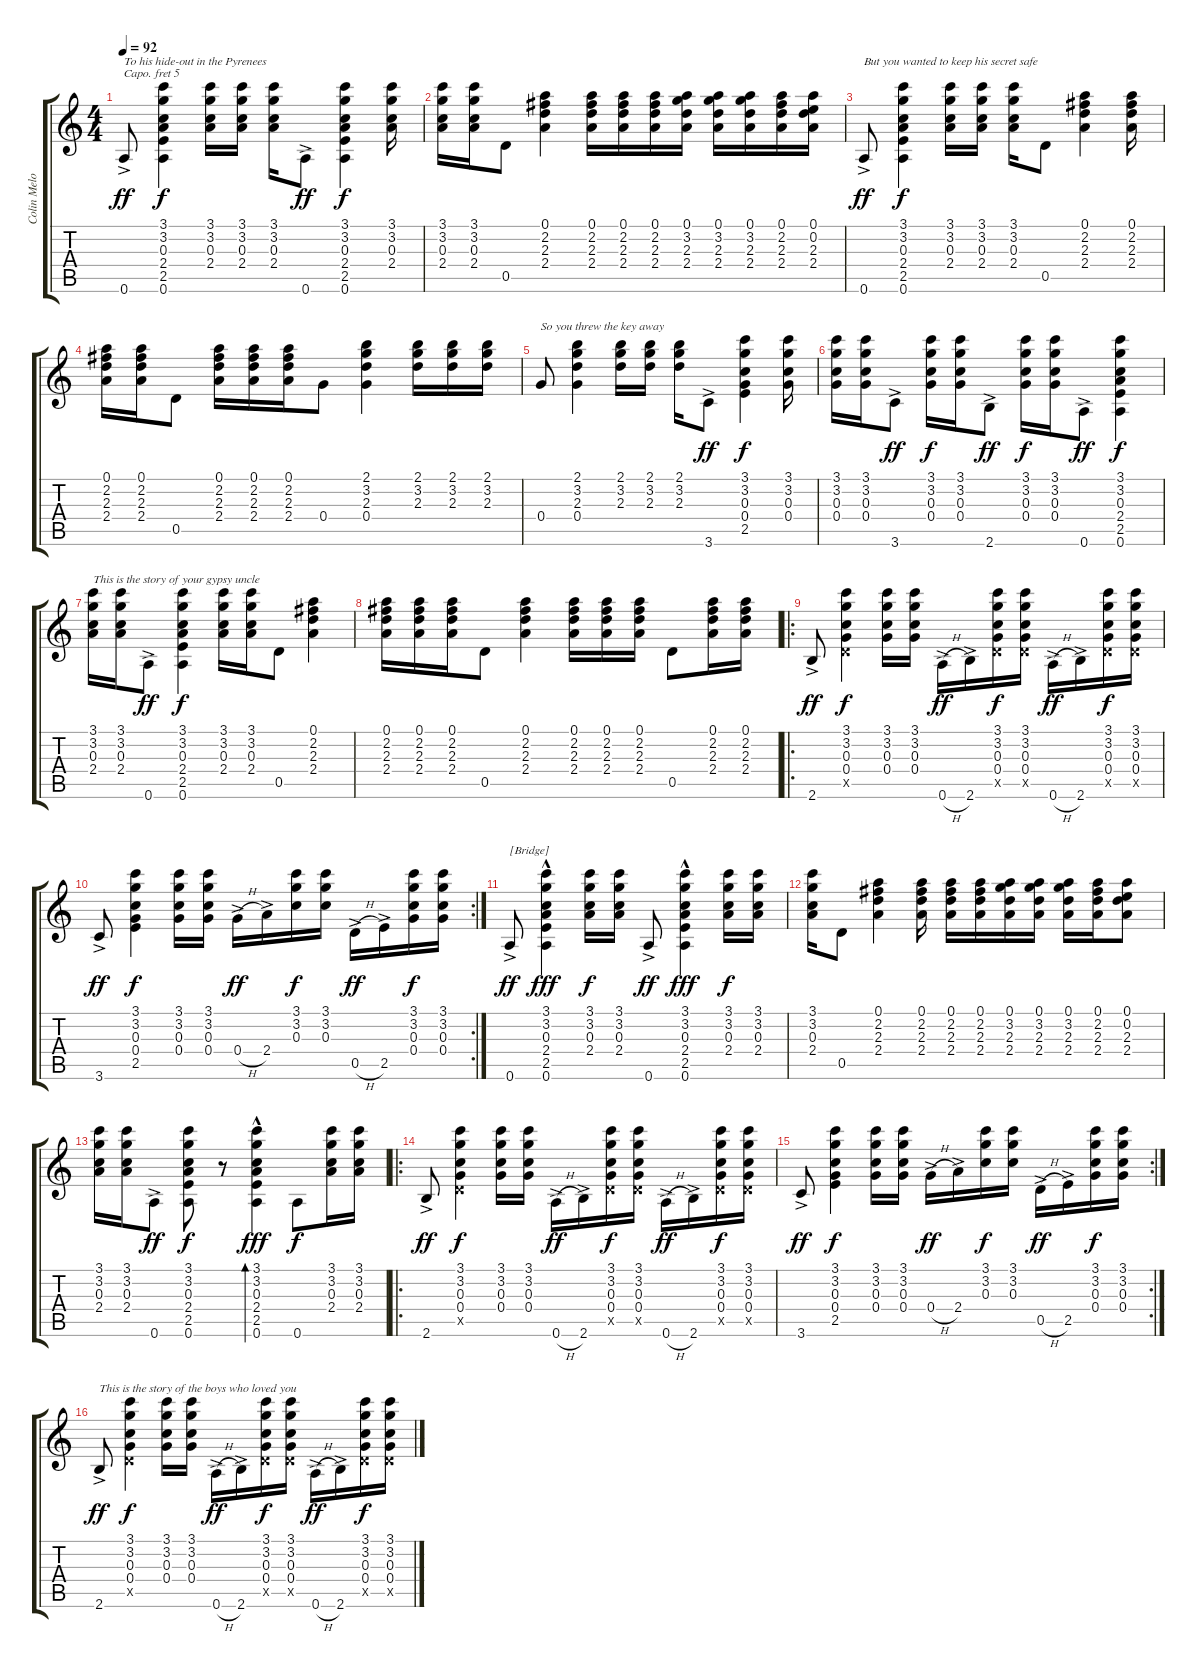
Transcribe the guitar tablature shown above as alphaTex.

\track ("Colin Meloy" "Colin Melo") {instrument acousticguitarsteel}
\staff {score tabs}
\capo 5
\tuning (E4 B3 G3 D3 A2 E2) {hide}
\ts (4 4)
\tempo 92
\clef g2
\ks c
0.6{ac}.8{txt "To his hide-out in the Pyrenees" dy ff} (3.1 3.2 0.3 2.4 2.5 0.6).4{dy f} (3.1 3.2 0.3 2.4).16 (3.1 3.2 0.3 2.4).16 (3.1 3.2 0.3 2.4).16 0.6{ac}.8{dy ff} (3.1 3.2 0.3 2.4 2.5 0.6).4{dy f} (3.1 3.2 0.3 2.4).16 |
(3.1 3.2 0.3 2.4).16 (3.1 3.2 0.3 2.4).16 0.5.8 (0.1 2.2 2.3 2.4).4 (0.1 2.2 2.3 2.4).16 (0.1 2.2 2.3 2.4).16 (0.1 2.2 2.3 2.4).16 (0.1 3.2 2.3 2.4).16 (0.1 3.2 2.3 2.4).16 (0.1 3.2 2.3 2.4).16 (0.1 2.2 2.3 2.4).16 (0.1 0.2 2.3 2.4).16 |
0.6{ac}.8{txt "But you wanted to keep his secret safe" dy ff} (3.1 3.2 0.3 2.4 2.5 0.6).4{dy f} (3.1 3.2 0.3 2.4).16 (3.1 3.2 0.3 2.4).16 (3.1 3.2 0.3 2.4).16 0.5.8 (0.1 2.2 2.3 2.4).4 (0.1 2.2 2.3 2.4).16 |
(0.1 2.2 2.3 2.4).16 (0.1 2.2 2.3 2.4).16 0.5.8 (0.1 2.2 2.3 2.4).16 (0.1 2.2 2.3 2.4).16 (0.1 2.2 2.3 2.4).16 0.4.8 (2.1 3.2 2.3 0.4).4 (2.1 3.2 2.3).16 (2.1 3.2 2.3).16 (2.1 3.2 2.3).16 |
0.4.8{txt "So you threw the key away"} (2.1 3.2 2.3 0.4).4 (2.1 3.2 2.3).16 (2.1 3.2 2.3).16 (2.1 3.2 2.3).16 3.6{ac}.8{dy ff} (3.1 3.2 0.3 0.4 2.5).4{dy f} (3.1 3.2 0.3 0.4).16 |
(3.1 3.2 0.3 0.4).16 (3.1 3.2 0.3 0.4).16 3.6{ac}.8{dy ff} (3.1 3.2 0.3 0.4).16{dy f} (3.1 3.2 0.3 0.4).16 2.6{ac}.8{dy ff} (3.1 3.2 0.3 0.4).16{dy f} (3.1 3.2 0.3 0.4).16 0.6{ac}.8{dy ff} (3.1 3.2 0.3 2.4 2.5 0.6).4{dy f} |
(3.1 3.2 0.3 2.4).16{txt "This is the story of your gypsy uncle"} (3.1 3.2 0.3 2.4).16 0.6{ac}.8{dy ff} (3.1 3.2 0.3 2.4 2.5 0.6).4{dy f} (3.1 3.2 0.3 2.4).16 (3.1 3.2 0.3 2.4).16 0.5.8 (0.1 2.2 2.3 2.4).4 |
(0.1 2.2 2.3 2.4).16 (0.1 2.2 2.3 2.4).16 (0.1 2.2 2.3 2.4).16 0.5.8 (0.1 2.2 2.3 2.4).4 (0.1 2.2 2.3 2.4).16 (0.1 2.2 2.3 2.4).16 (0.1 2.2 2.3 2.4).16 0.5.8 (0.1 2.2 2.3 2.4).16 (0.1 2.2 2.3 2.4).16 |
\ro
2.6{ac}.8{dy ff} (3.1 3.2 0.3 0.4 0.5{x}).4{dy f} (3.1 3.2 0.3 0.4).16 (3.1 3.2 0.3 0.4).16 0.6{h ac}.16{dy ff} 2.6{ac}.16 (3.1 3.2 0.3 0.4 0.5{x}).16{dy f} (3.1 3.2 0.3 0.4 0.5{x}).16 0.6{h ac}.16{dy ff} 2.6{ac}.16 (3.1 3.2 0.3 0.4 0.5{x}).16{dy f} (3.1 3.2 0.3 0.4 0.5{x}).16 |
\rc 2
3.6{ac}.8{dy ff} (3.1 3.2 0.3 0.4 2.5).4{dy f} (3.1 3.2 0.3 0.4).16 (3.1 3.2 0.3 0.4).16 0.4{h ac}.16{dy ff} 2.4{ac}.16 (3.1 3.2 0.3).16{dy f} (3.1 3.2 0.3).16 0.5{h ac}.16{dy ff} 2.5{ac}.16 (3.1 3.2 0.3 0.4).16{dy f} (3.1 3.2 0.3 0.4).16 |
0.6{ac}.8{txt "[Bridge]" dy ff} (3.1 3.2 0.3 2.4 2.5 0.6{hac}).4{dy fff} (3.1 3.2 0.3 2.4).16{dy f} (3.1 3.2 0.3 2.4).16 0.6{ac}.8{dy ff} (3.1 3.2 0.3 2.4 2.5 0.6{hac}).4{dy fff} (3.1 3.2 0.3 2.4).16{dy f} (3.1 3.2 0.3 2.4).16 |
(3.1 3.2 0.3 2.4).16 0.5.8 (0.1 2.2 2.3 2.4).4 (0.1 2.2 2.3 2.4).16 (0.1 2.2 2.3 2.4).16 (0.1 2.2 2.3 2.4).16 (0.1 3.2 2.3 2.4).16 (0.1 3.2 2.3 2.4).16 (0.1 3.2 2.3 2.4).16 (0.1 2.2 2.3 2.4).16 (0.1 0.2 2.3 2.4).8 |
(3.1 3.2 0.3 2.4).16 (3.1 3.2 0.3 2.4).16 0.6{ac}.8{dy ff} (3.1 3.2 0.3 2.4 2.5 0.6).8{dy f} r.8 (3.1 3.2 0.3 2.4{hac} 2.5 0.6).4{bd 240 dy fff} 0.6.8{dy f} (3.1 3.2 0.3 2.4).16 (3.1 3.2 0.3 2.4).16 |
\ro
2.6{ac}.8{dy ff} (3.1 3.2 0.3 0.4 0.5{x}).4{dy f} (3.1 3.2 0.3 0.4).16 (3.1 3.2 0.3 0.4).16 0.6{h ac}.16{dy ff} 2.6{ac}.16 (3.1 3.2 0.3 0.4 0.5{x}).16{dy f} (3.1 3.2 0.3 0.4 0.5{x}).16 0.6{h ac}.16{dy ff} 2.6{ac}.16 (3.1 3.2 0.3 0.4 0.5{x}).16{dy f} (3.1 3.2 0.3 0.4 0.5{x}).16 |
\rc 2
3.6{ac}.8{dy ff} (3.1 3.2 0.3 0.4 2.5).4{dy f} (3.1 3.2 0.3 0.4).16 (3.1 3.2 0.3 0.4).16 0.4{h ac}.16{dy ff} 2.4{ac}.16 (3.1 3.2 0.3).16{dy f} (3.1 3.2 0.3).16 0.5{h ac}.16{dy ff} 2.5{ac}.16 (3.1 3.2 0.3 0.4).16{dy f} (3.1 3.2 0.3 0.4).16 |
2.6{ac}.8{txt "This is the story of the boys who loved you" dy ff} (3.1 3.2 0.3 0.4 0.5{x}).4{dy f} (3.1 3.2 0.3 0.4).16 (3.1 3.2 0.3 0.4).16 0.6{h ac}.16{dy ff} 2.6{ac}.16 (3.1 3.2 0.3 0.4 0.5{x}).16{dy f} (3.1 3.2 0.3 0.4 0.5{x}).16 0.6{h ac}.16{dy ff} 2.6{ac}.16 (3.1 3.2 0.3 0.4 0.5{x}).16{dy f} (3.1 3.2 0.3 0.4 0.5{x}).16
